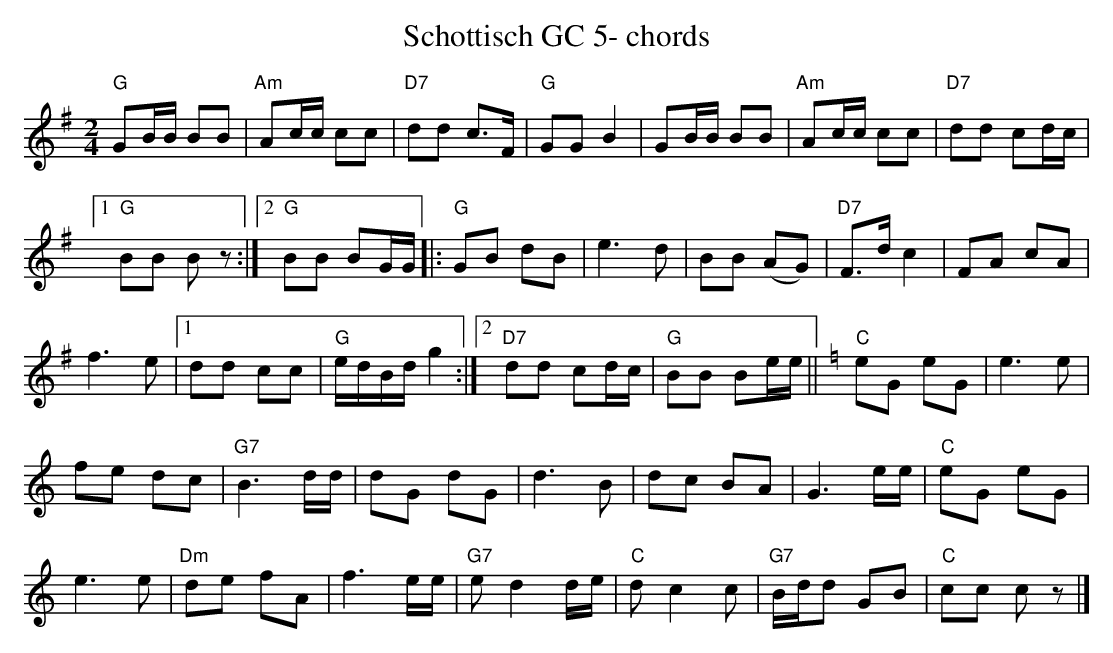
X:1
T:Schottisch GC 5- chords
M:2/4
L:1/16
K:Gmaj%%MIDI gchordon
"G"G2BB B2B2 | "Am"A2cc c2c2 | "D7"d2d2 c3F | "G"G2G2B4 | G2BB B2B2 | "Am"A2cc c2c2 | "D7"d2d2 c2dc |1
"G"B2B2 B2z2 :|2 "G"B2B2 B2GG |: "G"G2B2 d2B2 | e6d2 | B2B2 (A2G2) | "D7"F3d c4 | F2A2 c2A2 |
f6e2 |1 d2d2 c2c2 | "G"edBd g4 :|2 "D7"d2d2 c2dc | "G"B2B2 B2ee || [K:Cmaj] "C"e2G2 e2G2 | e6e2 |
f2e2 d2c2 | "G7"B6dd | d2G2 d2G2 | d6B2 | d2c2 B2A2 | G6ee | "C"e2G2 e2G2 |
e6e2 | "Dm"d2e2 f2A2 | f6ee | "G7"e2d4de | "C"d2c4c2 | "G7"Bdd2 G2B2 | "C"c2c2 c2z2 |]
